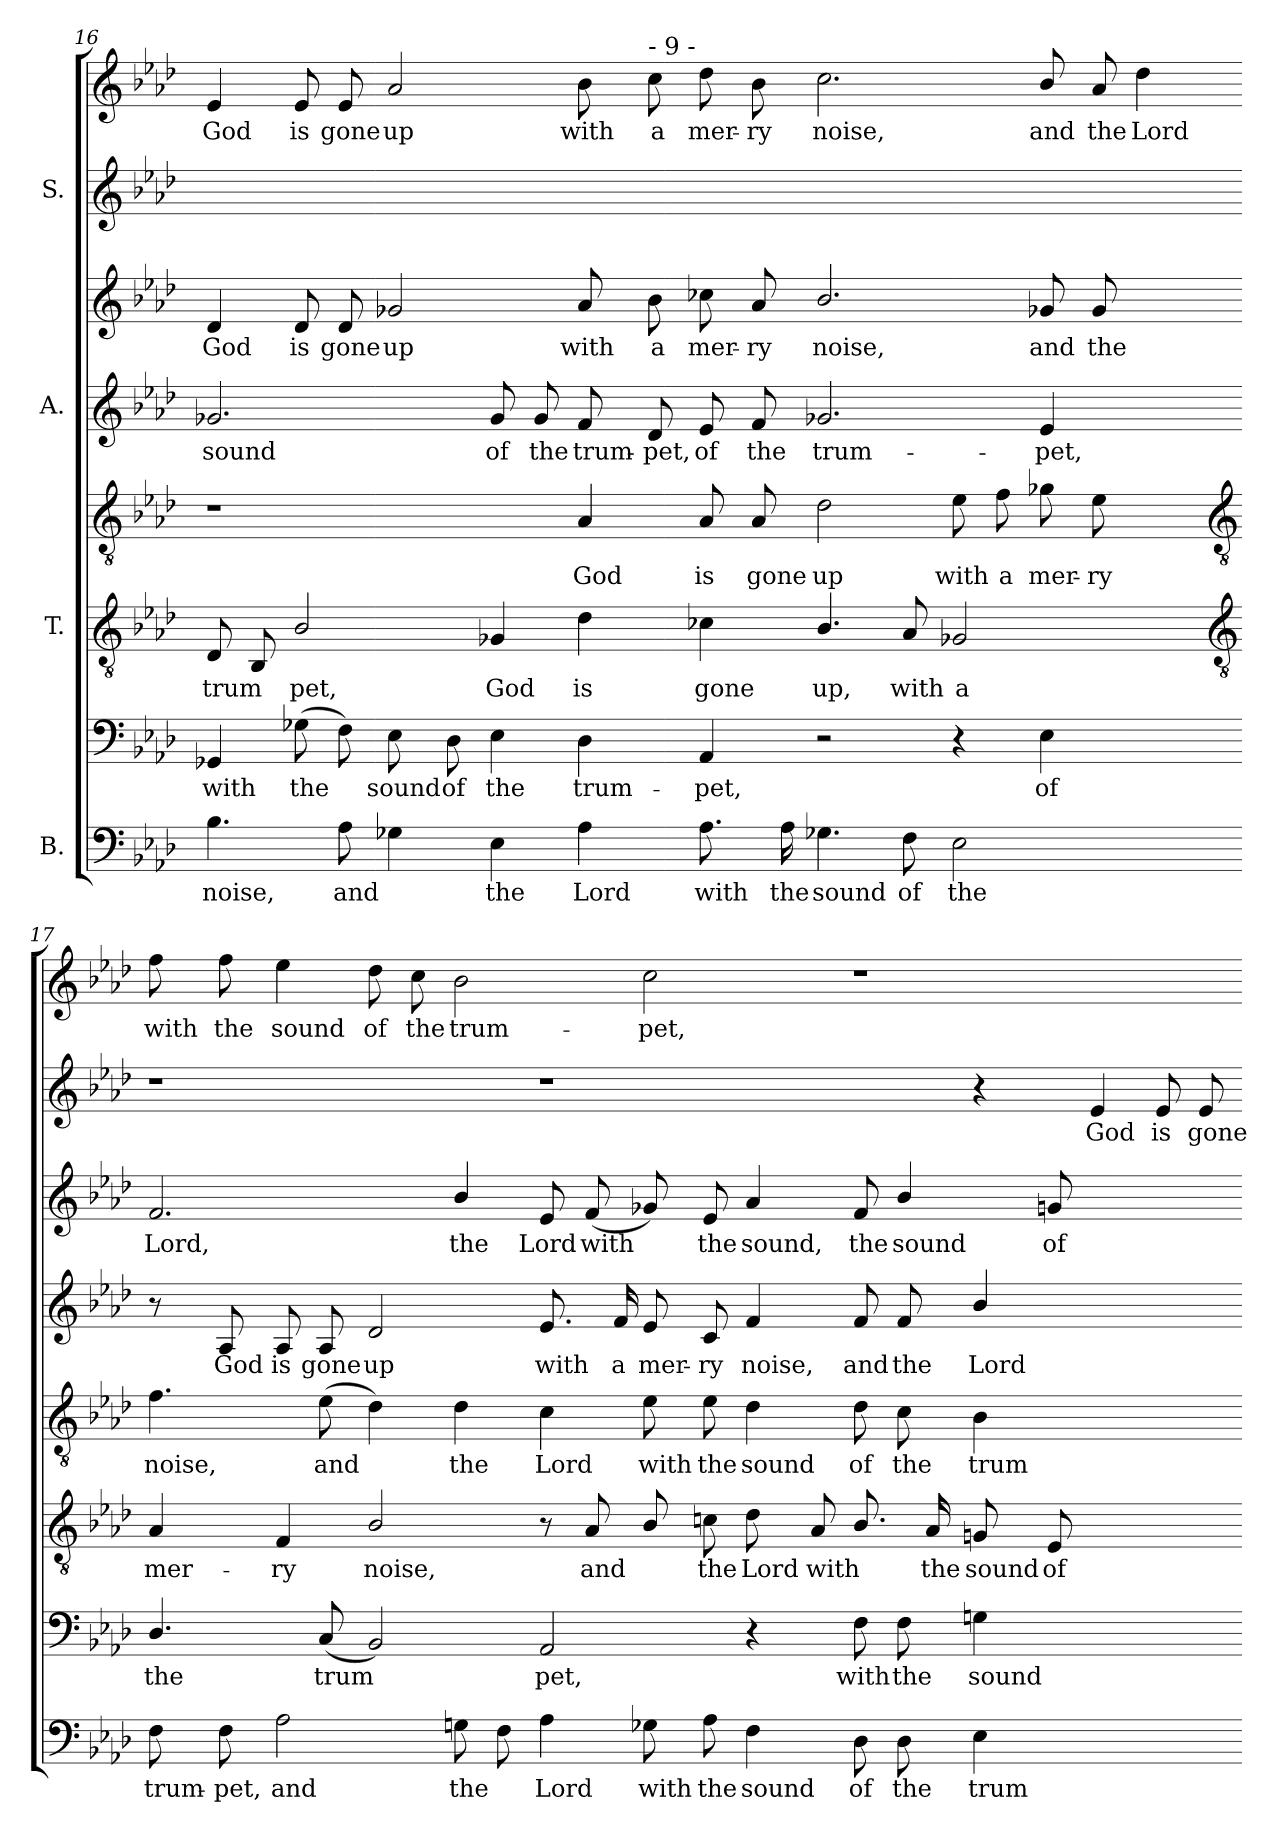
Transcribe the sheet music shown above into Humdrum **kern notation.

**kern	**text	**kern	**text	**kern	**text	**kern	**text	**kern	**text	**kern	**text	**kern	**text	**kern	**text
*part4	*part4	*part4	*part4	*part3	*part3	*part3	*part3	*part2	*part2	*part2	*part2	*part1	*part1	*part1	*part1
*staff8	*staff8	*staff7	*staff7	*staff6	*staff6	*staff5	*staff5	*staff4	*staff4	*staff3	*staff3	*staff2	*staff2	*staff1	*staff1
*I"B.	*	*	*	*I"T.	*	*	*	*I"A.	*	*	*	*I"S.	*	*	*
!!LO:LB:g=z
*clefF4	*	*clefF4	*	*clefGv2	*	*clefGv2	*	*clefG2	*	*clefG2	*	*clefG2	*	*clefG2	*
*k[b-e-a-d-]	*	*k[b-e-a-d-]	*	*k[b-e-a-d-]	*	*k[b-e-a-d-]	*	*k[b-e-a-d-]	*	*k[b-e-a-d-]	*	*k[b-e-a-d-]	*	*k[b-e-a-d-]	*
*A-:	*	*A-:	*	*A-:	*	*A-:	*	*A-:	*	*A-:	*	*A-:	*	*A-:	*
=16	=16	=16	=16	=16	=16	=16	=16	=16	=16	=16	=16	=16	=16	=16	=16
!	!LO:LY:b	!	!LO:LY:b	!	!LO:LY:b	!	!	!	!LO:LY:b	!	!LO:LY:b	!	!	!	!LO:LY:b
4.B-	noise,	4GG-X	with	8D-	trum	1r	.	2.g-X	sound	4d-	God	0ryy	.	4e-	God
.	.	.	.	8BB-	.	.	.	.	.	.	.	.	.	.	.
!	!	!	!LO:LY:b	!	!LO:LY:b	!	!	!	!	!	!LO:LY:b	!	!	!	!LO:LY:b
.	.	(>8G-X	the	2B-/	pet,	.	.	.	.	8d-	is	.	.	8e-	is
!	!LO:LY:b	!	!	!	!	!	!	!	!	!	!LO:LY:b	!	!	!	!LO:LY:b
8A-	and	8F)	.	.	.	.	.	.	.	8d-	gone	.	.	8e-	gone
!	!	!	!LO:LY:b	!	!	!	!	!	!	!	!LO:LY:b	!	!	!	!LO:LY:b
4G-X	.	8E-	sound	.	.	.	.	.	.	2g-X	up	.	.	2a-	up
!	!	!	!LO:LY:b	!	!	!	!	!	!	!	!	!	!	!	!
.	.	8D-	of	.	.	.	.	.	.	.	.	.	.	.	.
!	!LO:LY:b	!	!LO:LY:b	!	!LO:LY:b	!	!	!	!LO:LY:b	!	!	!	!	!	!
4E-	the	4E-	the	4G-X	God	.	.	8g-	of	.	.	.	.	.	.
!	!	!	!	!	!	!	!	!	!LO:LY:b	!	!	!	!	!	!
.	.	.	.	.	.	.	.	8g-	the	.	.	.	.	.	.
!	!LO:LY:b	!	!LO:LY:b	!	!LO:LY:b	!	!LO:LY:b	!	!LO:LY:b	!	!LO:LY:b	!	!	!	!LO:LY:b
4A-	Lord	4D-	trum-	4d-	is	4A-	God	8f	trum-	8a-	with	.	.	8b-	with
!	!	!	!	!	!	!	!	!	!	!	!	!	!	!LO:TX:a:t=- 9 -	!
!	!	!	!	!	!	!	!	!	!LO:LY:b	!	!LO:LY:b	!	!	!	!LO:LY:b
.	.	.	.	.	.	.	.	8d-	-pet,	8b-	a	.	.	8cc	a
!	!LO:LY:b	!	!LO:LY:b	!	!LO:LY:b	!	!LO:LY:b	!	!LO:LY:b	!	!LO:LY:b	!	!	!	!LO:LY:b
8.A-	with	4AA-	-pet,	4c-X	gone	8A-	is	8e-	of	8cc-X	mer-	.	.	8dd-	mer-
!	!	!	!	!	!	!	!LO:LY:b	!	!LO:LY:b	!	!LO:LY:b	!	!	!	!LO:LY:b
.	.	.	.	.	.	8A-	gone	8f	the	8a-	-ry	.	.	8b-	-ry
!	!LO:LY:b	!	!	!	!	!	!	!	!	!	!	!	!	!	!
16A-	the	.	.	.	.	.	.	.	.	.	.	.	.	.	.
!	!LO:LY:b	!	!	!	!LO:LY:b	!	!LO:LY:b	!	!LO:LY:b	!	!LO:LY:b	!	!	!	!LO:LY:b
4.G-X	sound	2r	.	4.B-/	up,	2d-	up	2.g-X	trum-	2.b-/	noise,	.	.	2.cc	noise,
!	!LO:LY:b	!	!	!	!LO:LY:b	!	!	!	!	!	!	!	!	!	!
8F	of	.	.	8A-	with	.	.	.	.	.	.	.	.	.	.
!	!LO:LY:b	!	!	!	!LO:LY:b	!	!LO:LY:b	!	!	!	!	!	!	!	!
2E-	the	4r	.	2G-X	a	8e-	with	.	.	.	.	2.ryy	.	.	.
!	!	!	!	!	!	!	!LO:LY:b	!	!	!	!	!	!	!	!
.	.	.	.	.	.	8f	a	.	.	.	.	.	.	.	.
!	!	!	!LO:LY:b	!	!	!	!LO:LY:b	!	!LO:LY:b	!	!LO:LY:b	!	!	!	!LO:LY:b
.	.	4E-	of	.	.	8g-X	mer-	4e-	-pet,	8g-X	and	.	.	8b-/	and
!	!	!	!	!	!	!	!LO:LY:b	!	!	!	!LO:LY:b	!	!	!	!LO:LY:b
.	.	.	.	.	.	8e-	-ry	.	.	8g-	the	.	.	8a-	the
!	!	!	!	!	!	!	!	!	!	!	!	!	!	!	!LO:LY:b
4ryy	.	4ryy	.	4ryy	.	4ryy	.	4ryy	.	4ryy	.	.	.	4dd-	Lord
!!LO:LB:g=z
=17-	=17-	=17-	=17-	=17-	=17-	=17-	=17-	=17-	=17-	=17-	=17-	=17-	=17-	=17-	=17-
*	*	*	*	*clefGv2	*	*clefGv2	*	*	*	*	*	*	*	*	*
!	!LO:LY:b	!	!LO:LY:b	!	!LO:LY:b	!	!LO:LY:b	!	!	!	!LO:LY:b	!	!	!	!LO:LY:b
8F	trum-	4.D-/	the	4A-	-mer-	4.f	noise,	8r	.	2.f	Lord,	1r	.	8ff	with
!	!LO:LY:b	!	!	!	!	!	!	!	!LO:LY:b	!	!	!	!	!	!LO:LY:b
8F	-pet,	.	.	.	.	.	.	8A-	God	.	.	.	.	8ff	the
!	!LO:LY:b	!	!	!	!LO:LY:b	!	!	!	!LO:LY:b	!	!	!	!	!	!LO:LY:b
2A-	and	.	.	4F	-ry	.	.	8A-	is	.	.	.	.	4ee-	sound
!	!	!	!LO:LY:b	!	!	!	!LO:LY:b	!	!LO:LY:b	!	!	!	!	!	!
.	.	(<8C	trum	.	.	(>8e-	and	8A-	gone	.	.	.	.	.	.
!	!	!	!	!	!LO:LY:b	!	!	!	!LO:LY:b	!	!	!	!	!	!LO:LY:b
.	.	2BB-)	.	2B-/	noise,	4d-)	.	2d-	up	.	.	.	.	8dd-	of
!	!	!	!	!	!	!	!	!	!	!	!	!	!	!	!LO:LY:b
.	.	.	.	.	.	.	.	.	.	.	.	.	.	8cc	the
!	!LO:LY:b	!	!	!	!	!	!LO:LY:b	!	!	!	!LO:LY:b	!	!	!	!LO:LY:b
8Gn	the	.	.	.	.	4d-	the	.	.	4b-/	the	.	.	2b-	trum-
8F	.	.	.	.	.	.	.	.	.	.	.	.	.	.	.
!	!LO:LY:b	!	!LO:LY:b	!	!	!	!LO:LY:b	!	!LO:LY:b	!	!LO:LY:b	!	!	!	!
4A-	Lord	2AA-	pet,	8r	.	4c	Lord	8.e-	with	8e-	Lord	1r	.	.	.
!	!	!	!	!	!LO:LY:b	!	!	!	!	!	!LO:LY:b	!	!	!	!
.	.	.	.	8A-	and	.	.	.	.	(<8f	with	.	.	.	.
!	!	!	!	!	!	!	!	!	!LO:LY:b	!	!	!	!	!	!
.	.	.	.	.	.	.	.	16f	a	.	.	.	.	.	.
!	!LO:LY:b	!	!	!	!	!	!LO:LY:b	!	!LO:LY:b	!	!	!	!	!	!LO:LY:b
8G-X	with	.	.	8B-/	.	8e-	with	8e-	mer-	8g-X)	.	.	.	2cc	-pet,
!	!LO:LY:b	!	!	!	!LO:LY:b	!	!LO:LY:b	!	!LO:LY:b	!	!LO:LY:b	!	!	!	!
8A-	the	.	.	8c	the	8e-	the	8c	-ry	8e-	the	.	.	.	.
!	!LO:LY:b	!	!	!	!LO:LY:b	!	!LO:LY:b	!	!LO:LY:b	!	!LO:LY:b	!	!	!	!
4F	sound	4r	.	8d-	Lord	4d-	sound	4f	noise,	4a-	sound,	.	.	.	.
!	!	!	!	!	!LO:LY:b	!	!	!	!	!	!	!	!	!	!
.	.	.	.	8A-	with	.	.	.	.	.	.	.	.	.	.
!	!LO:LY:b	!	!LO:LY:b	!	!	!	!LO:LY:b	!	!LO:LY:b	!	!LO:LY:b	!	!	!	!
8D-	of	8F	with	8.B-/	.	8d-	of	8f	and	8f	the	.	.	1r	.
!	!LO:LY:b	!	!LO:LY:b	!	!	!	!LO:LY:b	!	!LO:LY:b	!	!LO:LY:b	!	!	!	!
8D-	the	8F	the	.	.	8c	the	8f	the	4b-/	sound	.	.	.	.
!	!	!	!	!	!LO:LY:b	!	!	!	!	!	!	!	!	!	!
.	.	.	.	16A-	the	.	.	.	.	.	.	.	.	.	.
!	!LO:LY:b	!	!LO:LY:b	!	!LO:LY:b	!	!LO:LY:b	!	!LO:LY:b	!	!	!	!	!	!
4E-	trum-	4Gn	sound	8Gn	sound	4B-	trum-	4b-/	Lord	.	.	4r	.	.	.
!	!	!	!	!	!LO:LY:b	!	!	!	!	!	!LO:LY:b	!	!	!	!
.	.	.	.	8E-	of	.	.	.	.	8gn	of	.	.	.	.
!	!	!	!	!	!	!	!	!	!	!	!	!	!LO:LY:b	!	!
2ryy	.	2ryy	.	2ryy	.	2ryy	.	2ryy	.	2ryy	.	4e-	God	.	.
!	!	!	!	!	!	!	!	!	!	!	!	!	!LO:LY:b	!	!
.	.	.	.	.	.	.	.	.	.	.	.	8e-	is	.	.
!	!	!	!	!	!	!	!	!	!	!	!	!	!LO:LY:b	!	!
.	.	.	.	.	.	.	.	.	.	.	.	8e-	gone	.	.
=-	=-	=-	=-	=-	=-	=-	=-	=-	=-	=-	=-	=-	=-	=-	=-
*-	*-	*-	*-	*-	*-	*-	*-	*-	*-	*-	*-	*-	*-	*-	*-
